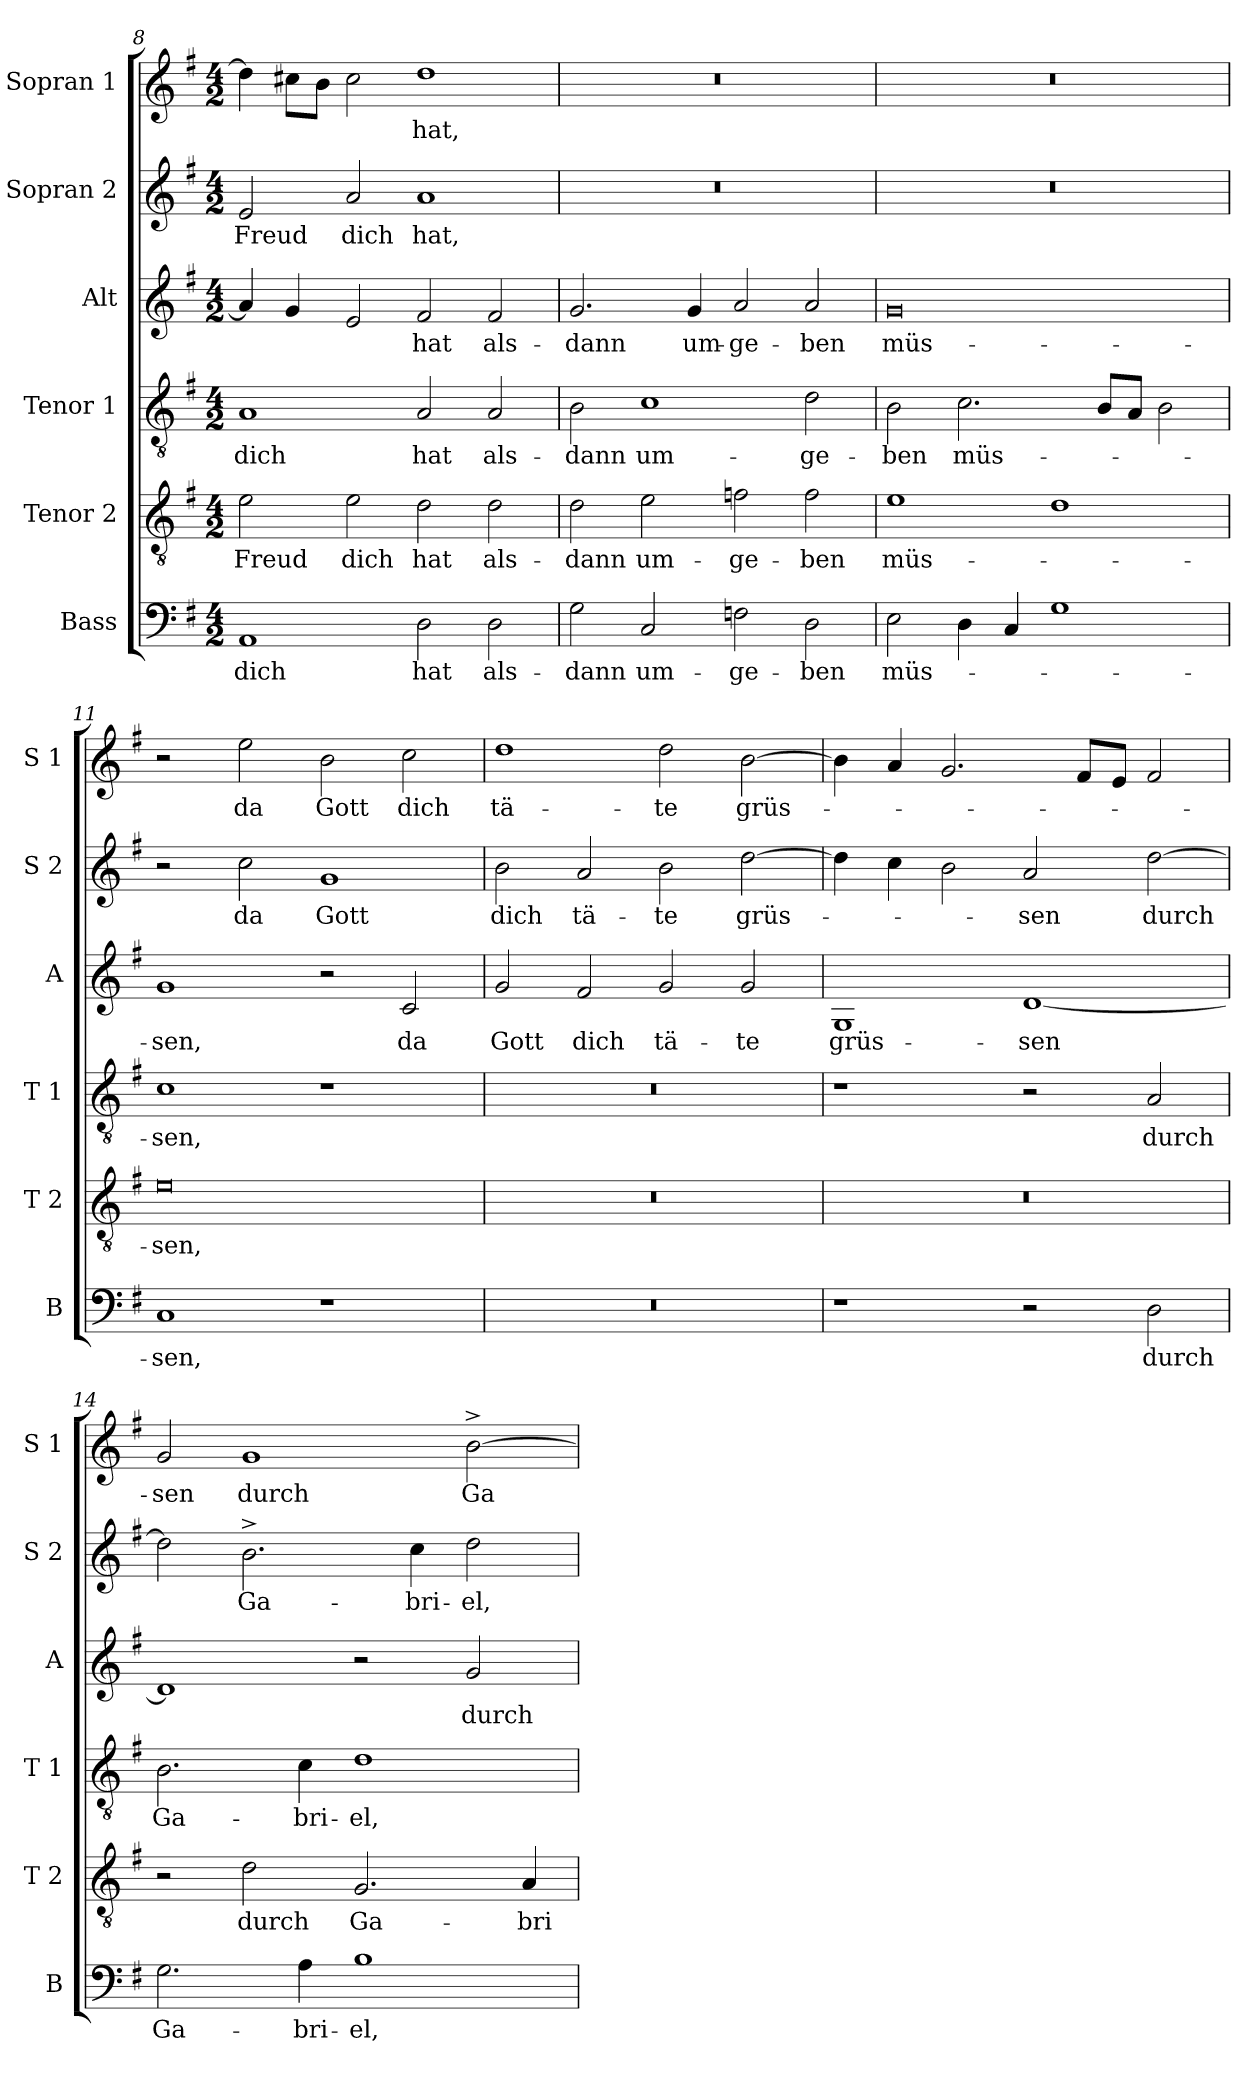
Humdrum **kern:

**kern	**text	**kern	**text	**kern	**text	**kern	**text	**kern	**text	**kern	**text
*part6	*part6	*part5	*part5	*part4	*part4	*part3	*part3	*part2	*part2	*part1	*part1
*staff6	*staff6	*staff5	*staff5	*staff4	*staff4	*staff3	*staff3	*staff2	*staff2	*staff1	*staff1
*I"Bass	*	*I"Tenor 2	*	*I"Tenor 1	*	*I"Alt	*	*I"Sopran 2	*	*I"Sopran 1	*
*I'B	*	*I'T 2	*	*I'T 1	*	*I'A	*	*I'S 2	*	*I'S 1	*
*clefF4	*	*clefGv2	*	*clefGv2	*	*clefG2	*	*clefG2	*	*clefG2	*
*k[f#]	*	*k[f#]	*	*k[f#]	*	*k[f#]	*	*k[f#]	*	*k[f#]	*
*M4/2	*	*M4/2	*	*M4/2	*	*M4/2	*	*M4/2	*	*M4/2	*
=8	=8	=8	=8	=8	=8	=8	=8	=8	=8	=8	=8
1AA	dich	2e\	Freud	1A	dich	4a/]	.	2e/	Freud	4dd\]	.
.	.	.	.	.	.	4g/	.	.	.	8cc#X\L	.
.	.	.	.	.	.	.	.	.	.	8b\J	.
.	.	2e\	dich	.	.	2e/	.	2a/	dich	2cc#\	.
2D\	hat	2d\	hat	2A/	hat	2f#/	hat	1a	hat,	1dd	hat,
2D\	als-	2d\	als-	2A/	als-	2f#/	als-	.	.	.	.
=9	=9	=9	=9	=9	=9	=9	=9	=9	=9	=9	=9
2G\	-dann	2d\	-dann	2B\	-dann	2.g/	-dann	0r	.	0r	.
2C/	um-	2e\	um-	1c	um-	.	.	.	.	.	.
.	.	.	.	.	.	4g/	um-	.	.	.	.
2Fn\	-ge-	2fn\	-ge-	.	.	2a/	-ge-	.	.	.	.
2D\	-ben	2f\	-ben	2d\	-ge-	2a/	-ben	.	.	.	.
=10	=10	=10	=10	=10	=10	=10	=10	=10	=10	=10	=10
2E\	müs-	1e	müs-	2B\	-ben	0g	müs-	0r	.	0r	.
4D\	.	.	.	2.c\	müs-	.	.	.	.	.	.
4C/	.	.	.	.	.	.	.	.	.	.	.
1G	.	1d	.	.	.	.	.	.	.	.	.
.	.	.	.	8B/L	.	.	.	.	.	.	.
.	.	.	.	8A/J	.	.	.	.	.	.	.
.	.	.	.	2B\	.	.	.	.	.	.	.
=11	=11	=11	=11	=11	=11	=11	=11	=11	=11	=11	=11
1C	-sen,	0e	-sen,	1c	-sen,	1g	-sen,	2r	.	2r	.
.	.	.	.	.	.	.	.	2cc\	da	2ee\	da
1r	.	.	.	1r	.	2r	.	1g	Gott	2b\	Gott
.	.	.	.	.	.	2c/	da	.	.	2cc\	dich
=12	=12	=12	=12	=12	=12	=12	=12	=12	=12	=12	=12
0r	.	0r	.	0r	.	2g/	Gott	2b\	dich	1dd	tä-
.	.	.	.	.	.	2f#/	dich	2a/	tä-	.	.
.	.	.	.	.	.	2g/	tä-	2b\	-te	2dd\	-te
.	.	.	.	.	.	2g/	-te	[2dd\	grüs-	[2b\	grüs-
!!LO:PB:g=z
=13	=13	=13	=13	=13	=13	=13	=13	=13	=13	=13	=13
1r	.	0r	.	1r	.	1G	grüs-	4dd\]	.	4b\]	.
.	.	.	.	.	.	.	.	4cc\	.	4a/	.
.	.	.	.	.	.	.	.	2b\	.	2.g/	.
2r	.	.	.	2r	.	[1d	-sen	2a/	sen	.	.
.	.	.	.	.	.	.	.	.	.	8f#/L	.
.	.	.	.	.	.	.	.	.	.	8e/J	.
2D\	durch	.	.	2A/	durch	.	.	[2dd\	durch	2f#/	.
=14	=14	=14	=14	=14	=14	=14	=14	=14	=14	=14	=14
2.G\	Ga-	2r	.	2.B\	Ga-	1d]	.	2dd\]	.	2g/	-sen
.	.	2d\	durch	.	.	.	.	2.b^\	Ga-	1g	durch
4A\	-bri-	.	.	4c\	-bri-	.	.	.	.	.	.
1B	-el,	2.G/	Ga-	1d	-el,	2r	.	.	.	.	.
.	.	.	.	.	.	.	.	4cc\	-bri-	.	.
.	.	.	.	.	.	2g/	durch	2dd\	-el,	[2b^\	Ga-
.	.	4A/	-bri-	.	.	.	.	.	.	.	.
=	=	=	=	=	=	=	=	=	=	=	=
*-	*-	*-	*-	*-	*-	*-	*-	*-	*-	*-	*-
